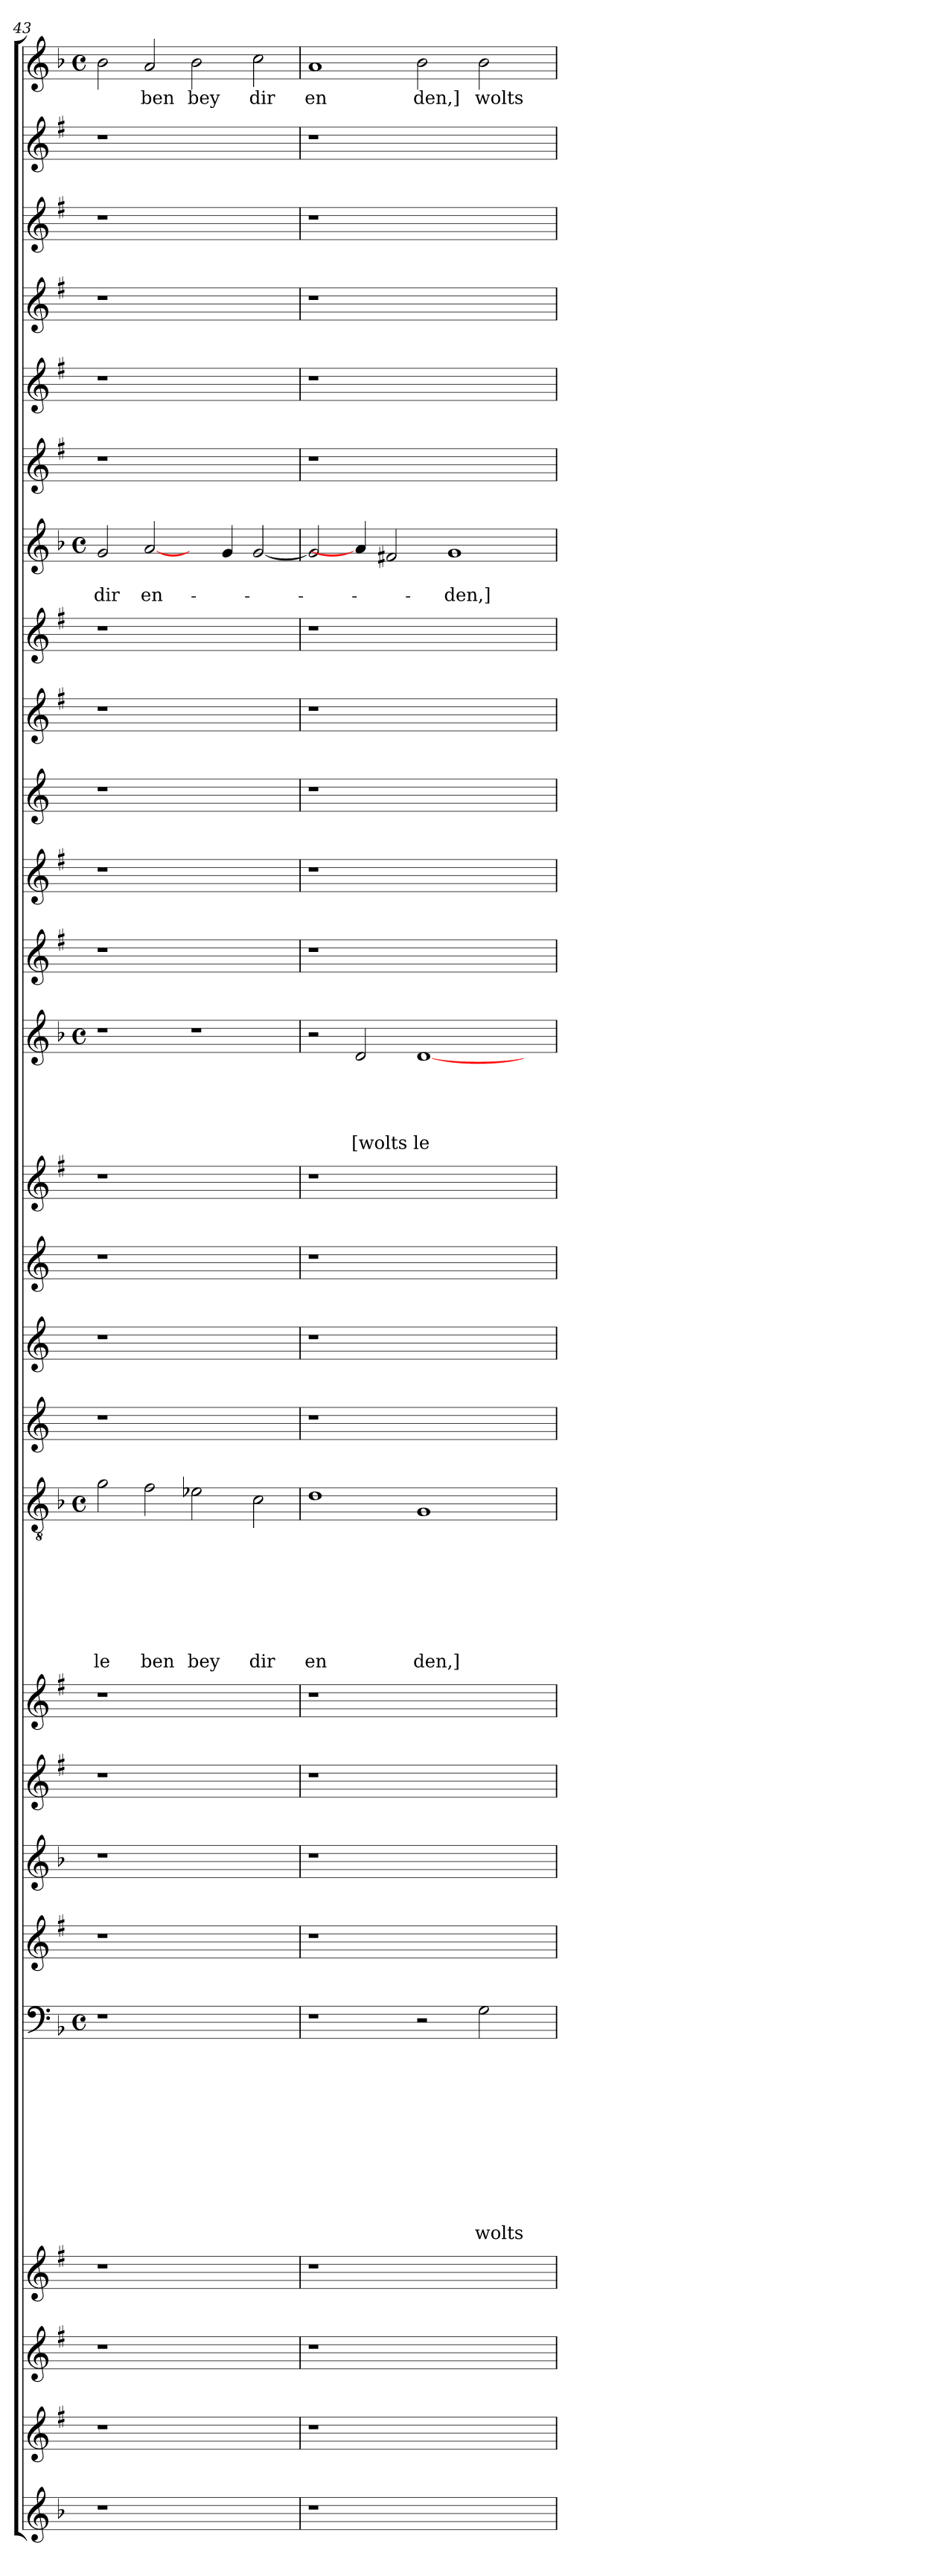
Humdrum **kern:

**kern	**kern	**kern	**kern	**kern	**text	**text	**text	**text	**text	**text	**text	**text	**text	**text	**text	**kern	**kern	**kern	**kern	**kern	**text	**text	**text	**text	**text	**text	**text	**text	**kern	**kern	**kern	**kern	**kern	**text	**text	**text	**text	**text	**kern	**kern	**kern	**kern	**kern	**kern	**text	**text	**kern	**kern	**kern	**kern	**kern	**kern	**text
*part27	*part26	*part25	*part24	*part23	*part23	*part23	*part23	*part23	*part23	*part23	*part23	*part23	*part23	*part23	*part23	*part22	*part21	*part20	*part19	*part18	*part18	*part18	*part18	*part18	*part18	*part18	*part18	*part18	*part17	*part16	*part15	*part14	*part13	*part13	*part13	*part13	*part13	*part13	*part12	*part11	*part10	*part9	*part8	*part7	*part7	*part7	*part6	*part5	*part4	*part3	*part2	*part1	*part1
*staff27	*staff26	*staff25	*staff24	*staff23	*staff23	*staff23	*staff23	*staff23	*staff23	*staff23	*staff23	*staff23	*staff23	*staff23	*staff23	*staff22	*staff21	*staff20	*staff19	*staff18	*staff18	*staff18	*staff18	*staff18	*staff18	*staff18	*staff18	*staff18	*staff17	*staff16	*staff15	*staff14	*staff13	*staff13	*staff13	*staff13	*staff13	*staff13	*staff12	*staff11	*staff10	*staff9	*staff8	*staff7	*staff7	*staff7	*staff6	*staff5	*staff4	*staff3	*staff2	*staff1	*staff1
*clefG2	*clefG2	*clefG2	*clefG2	*clefF4	*	*	*	*	*	*	*	*	*	*	*	*clefG2	*clefG2	*clefG2	*clefG2	*clefGv2	*	*	*	*	*	*	*	*	*clefG2	*clefG2	*clefG2	*clefG2	*clefG2	*	*	*	*	*	*clefG2	*clefG2	*clefG2	*clefG2	*clefG2	*clefG2	*	*	*clefG2	*clefG2	*clefG2	*clefG2	*clefG2	*clefG2	*
*	*ITrd1c2	*ITrd1c2	*ITrd1c2	*	*	*	*	*	*	*	*	*	*	*	*	*ITrd1c2	*	*ITrd1c2	*ITrd1c2	*	*	*	*	*	*	*	*	*	*ITrd-3c-5	*ITrd-3c-5	*ITrd-3c-5	*ITrd1c2	*	*	*	*	*	*	*ITrd1c2	*ITrd1c2	*ITrd-3c-5	*ITrd1c2	*ITrd1c2	*	*	*	*ITrd1c2	*ITrd1c2	*ITrd1c2	*ITrd1c2	*ITrd1c2	*ITrd-3c-5	*
*k[b-]	*k[b-]	*k[b-]	*k[b-]	*k[b-]	*	*	*	*	*	*	*	*	*	*	*	*k[b-]	*k[b-]	*k[b-]	*k[b-]	*k[b-]	*	*	*	*	*	*	*	*	*k[b-]	*k[b-]	*k[b-]	*k[b-]	*k[b-]	*	*	*	*	*	*k[b-]	*k[b-]	*k[b-]	*k[b-]	*k[b-]	*k[b-]	*	*	*k[b-]	*k[b-]	*k[b-]	*k[b-]	*k[b-]	*k[b-e-]	*
*F:	*F:	*F:	*F:	*F:	*	*	*	*	*	*	*	*	*	*	*	*F:	*F:	*F:	*F:	*F:	*	*	*	*	*	*	*	*	*F:	*F:	*F:	*F:	*F:	*	*	*	*	*	*F:	*F:	*F:	*F:	*F:	*F:	*	*	*F:	*F:	*F:	*F:	*F:	*B-:	*
*	*	*	*	*M4/4	*	*	*	*	*	*	*	*	*	*	*	*	*	*	*	*M4/4	*	*	*	*	*	*	*	*	*	*	*	*	*M4/4	*	*	*	*	*	*	*	*	*	*	*M4/4	*	*	*	*	*	*	*	*M4/4	*
*	*	*	*	*met(c)	*	*	*	*	*	*	*	*	*	*	*	*	*	*	*	*met(c)	*	*	*	*	*	*	*	*	*	*	*	*	*met(c)	*	*	*	*	*	*	*	*	*	*	*met(c)	*	*	*	*	*	*	*	*met(c)	*
=43	=43	=43	=43	=43	=43	=43	=43	=43	=43	=43	=43	=43	=43	=43	=43	=43	=43	=43	=43	=43	=43	=43	=43	=43	=43	=43	=43	=43	=43	=43	=43	=43	=43	=43	=43	=43	=43	=43	=43	=43	=43	=43	=43	=43	=43	=43	=43	=43	=43	=43	=43	=43	=43
!	!	!	!	!	!	!	!	!	!	!	!	!	!	!	!	!	!	!	!	!	!	!	!	!	!	!	!	!LO:LY:b	!	!	!	!	!	!	!	!	!	!	!	!	!	!	!	!	!	!LO:LY:b	!	!	!	!	!	!	!
1r	1r	1r	1r	1r	.	.	.	.	.	.	.	.	.	.	.	1r	1r	1r	1r	2g\	.	.	.	.	.	.	.	le	1r	1r	1r	1r	1r	.	.	.	.	.	1r	1r	1r	1r	1r	2g/	.	dir	1r	1r	1r	1r	1r	2ee-\	.
!	!	!	!	!	!	!	!	!	!	!	!	!	!	!	!	!	!	!	!	!	!	!	!	!	!	!	!	!LO:LY:b	!	!	!	!	!	!	!	!	!	!	!	!	!	!	!	!	!	!LO:LY:b	!	!	!	!	!	!	!LO:LY:b
.	.	.	.	.	.	.	.	.	.	.	.	.	.	.	.	.	.	.	.	2f\	.	.	.	.	.	.	.	ben	.	.	.	.	.	.	.	.	.	.	.	.	.	.	.	[2a/	.	en-	.	.	.	.	.	2dd/	ben
!	!	!	!	!	!	!	!	!	!	!	!	!	!	!	!	!	!	!	!	!	!	!	!	!	!	!	!	!LO:LY:b	!	!	!	!	!	!	!	!	!	!	!	!	!	!	!	!	!	!	!	!	!	!	!	!	!LO:LY:b
1ryy	1ryy	1ryy	1ryy	1ryy	.	.	.	.	.	.	.	.	.	.	.	1ryy	1ryy	1ryy	1ryy	2e-X\	.	.	.	.	.	.	.	bey	1ryy	1ryy	1ryy	1ryy	1r	.	.	.	.	.	1ryy	1ryy	1ryy	1ryy	1ryy	4ryy	.	.	1ryy	1ryy	1ryy	1ryy	1ryy	2ee-\	bey
.	.	.	.	.	.	.	.	.	.	.	.	.	.	.	.	.	.	.	.	.	.	.	.	.	.	.	.	.	.	.	.	.	.	.	.	.	.	.	.	.	.	.	.	4g/	.	.	.	.	.	.	.	.	.
!	!	!	!	!	!	!	!	!	!	!	!	!	!	!	!	!	!	!	!	!	!	!	!	!	!	!	!	!LO:LY:b	!	!	!	!	!	!	!	!	!	!	!	!	!	!	!	!	!	!	!	!	!	!	!	!	!LO:LY:b
.	.	.	.	.	.	.	.	.	.	.	.	.	.	.	.	.	.	.	.	2c\	.	.	.	.	.	.	.	dir	.	.	.	.	.	.	.	.	.	.	.	.	.	.	.	[<2g/	.	.	.	.	.	.	.	2ff\	dir
=44	=44	=44	=44	=44	=44	=44	=44	=44	=44	=44	=44	=44	=44	=44	=44	=44	=44	=44	=44	=44	=44	=44	=44	=44	=44	=44	=44	=44	=44	=44	=44	=44	=44	=44	=44	=44	=44	=44	=44	=44	=44	=44	=44	=44	=44	=44	=44	=44	=44	=44	=44	=44	=44
!	!	!	!	!	!	!	!	!	!	!	!	!	!	!	!	!	!	!	!	!	!	!	!	!	!	!	!	!LO:LY:b	!	!	!	!	!	!	!	!	!	!	!	!	!	!	!	!	!	!	!	!	!	!	!	!	!LO:LY:b
1r	1r	1r	1r	1r	.	.	.	.	.	.	.	.	.	.	.	1r	1r	1r	1r	1d	.	.	.	.	.	.	.	en	1r	1r	1r	1r	2r	.	.	.	.	.	1r	1r	1r	1r	1r	2g/]	.	.	1r	1r	1r	1r	1r	1dd	en
!	!	!	!	!	!	!	!	!	!	!	!	!	!	!	!	!	!	!	!	!	!	!	!	!	!	!	!	!	!	!	!	!	!	!	!	!	!	!LO:LY:b	!	!	!	!	!	!	!	!	!	!	!	!	!	!	!
.	.	.	.	.	.	.	.	.	.	.	.	.	.	.	.	.	.	.	.	.	.	.	.	.	.	.	.	.	.	.	.	.	2d/	.	.	.	.	[wolts	.	.	.	.	.	4a/]	.	.	.	.	.	.	.	.	.
.	.	.	.	.	.	.	.	.	.	.	.	.	.	.	.	.	.	.	.	.	.	.	.	.	.	.	.	.	.	.	.	.	.	.	.	.	.	.	.	.	.	.	.	2f#/	.	.	.	.	.	.	.	.	.
!	!	!	!	!	!	!	!	!	!	!	!	!	!	!	!	!	!	!	!	!	!	!	!	!	!	!	!	!LO:LY:b	!	!	!	!	!	!	!	!	!	!LO:LY:b	!	!	!	!	!	!	!	!	!	!	!	!	!	!	!LO:LY:b
1ryy	1ryy	1ryy	1ryy	2r	.	.	.	.	.	.	.	.	.	.	.	1ryy	1ryy	1ryy	1ryy	1G	.	.	.	.	.	.	.	den,]	1ryy	1ryy	1ryy	1ryy	[<1d	.	.	.	.	le	1ryy	1ryy	1ryy	1ryy	1ryy	.	.	.	1ryy	1ryy	1ryy	1ryy	1ryy	2ee-\	den,]
!	!	!	!	!	!	!	!	!	!	!	!	!	!	!	!	!	!	!	!	!	!	!	!	!	!	!	!	!	!	!	!	!	!	!	!	!	!	!	!	!	!	!	!	!	!	!LO:LY:b	!	!	!	!	!	!	!
.	.	.	.	.	.	.	.	.	.	.	.	.	.	.	.	.	.	.	.	.	.	.	.	.	.	.	.	.	.	.	.	.	.	.	.	.	.	.	.	.	.	.	.	1g	.	-den,]	.	.	.	.	.	.	.
!	!	!	!	!	!	!	!	!	!	!	!	!	!	!	!LO:LY:b	!	!	!	!	!	!	!	!	!	!	!	!	!	!	!	!	!	!	!	!	!	!	!	!	!	!	!	!	!	!	!	!	!	!	!	!	!	!LO:LY:b
.	.	.	.	2G\	.	.	.	.	.	.	.	.	.	.	wolts	.	.	.	.	.	.	.	.	.	.	.	.	.	.	.	.	.	.	.	.	.	.	.	.	.	.	.	.	.	.	.	.	.	.	.	.	2ee-\	wolts
4ryy	4ryy	4ryy	4ryy	4ryy	.	.	.	.	.	.	.	.	.	.	.	4ryy	4ryy	4ryy	4ryy	4ryy	.	.	.	.	.	.	.	.	4ryy	4ryy	4ryy	4ryy	4ryy	.	.	.	.	.	4ryy	4ryy	4ryy	4ryy	4ryy	.	.	.	4ryy	4ryy	4ryy	4ryy	4ryy	4ryy	.
=	=	=	=	=	=	=	=	=	=	=	=	=	=	=	=	=	=	=	=	=	=	=	=	=	=	=	=	=	=	=	=	=	=	=	=	=	=	=	=	=	=	=	=	=	=	=	=	=	=	=	=	=	=
*-	*-	*-	*-	*-	*-	*-	*-	*-	*-	*-	*-	*-	*-	*-	*-	*-	*-	*-	*-	*-	*-	*-	*-	*-	*-	*-	*-	*-	*-	*-	*-	*-	*-	*-	*-	*-	*-	*-	*-	*-	*-	*-	*-	*-	*-	*-	*-	*-	*-	*-	*-	*-	*-
